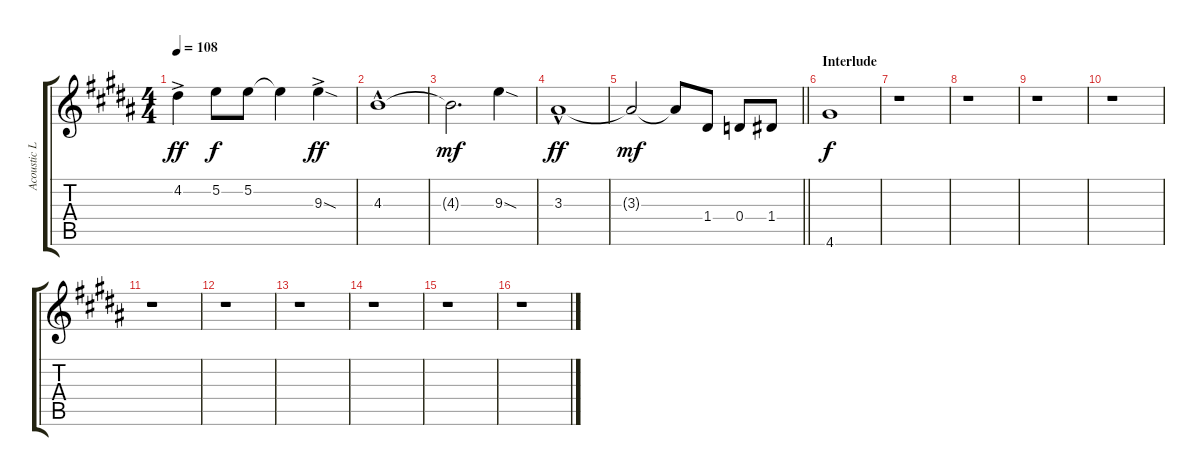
\track ("Acoustic Lead Guitar" "Acoustic L") {instrument acousticguitarsteel}
\staff {score tabs}
\tuning (E4 B3 G3 D3 A2 E2) {hide}
\ts (4 4)
\tempo 108
\clef g2
\ks g#minor
4.2{ac}.4{dy ff} 5.2.8{dy f} 5.2.8 5.2{t}.4 9.3{sod ac}.4{dy ff} |
4.3{hac}.1 |
4.3{t}.2{d dy mf} 9.3{sod}.4 |
3.3{hac}.1{dy ff} |
\barLineRight lightlight
3.3{t}.2{dy mf} 3.3{t}.8 1.4.8 0.4.8 1.4.8 |
\section ("" "Interlude")
4.6.1{ot 8vb dy f} |
r.1 |
r.1 |
r.1 |
r.1 |
r.1 |
r.1 |
r.1 |
r.1 |
r.1 |
r.1
